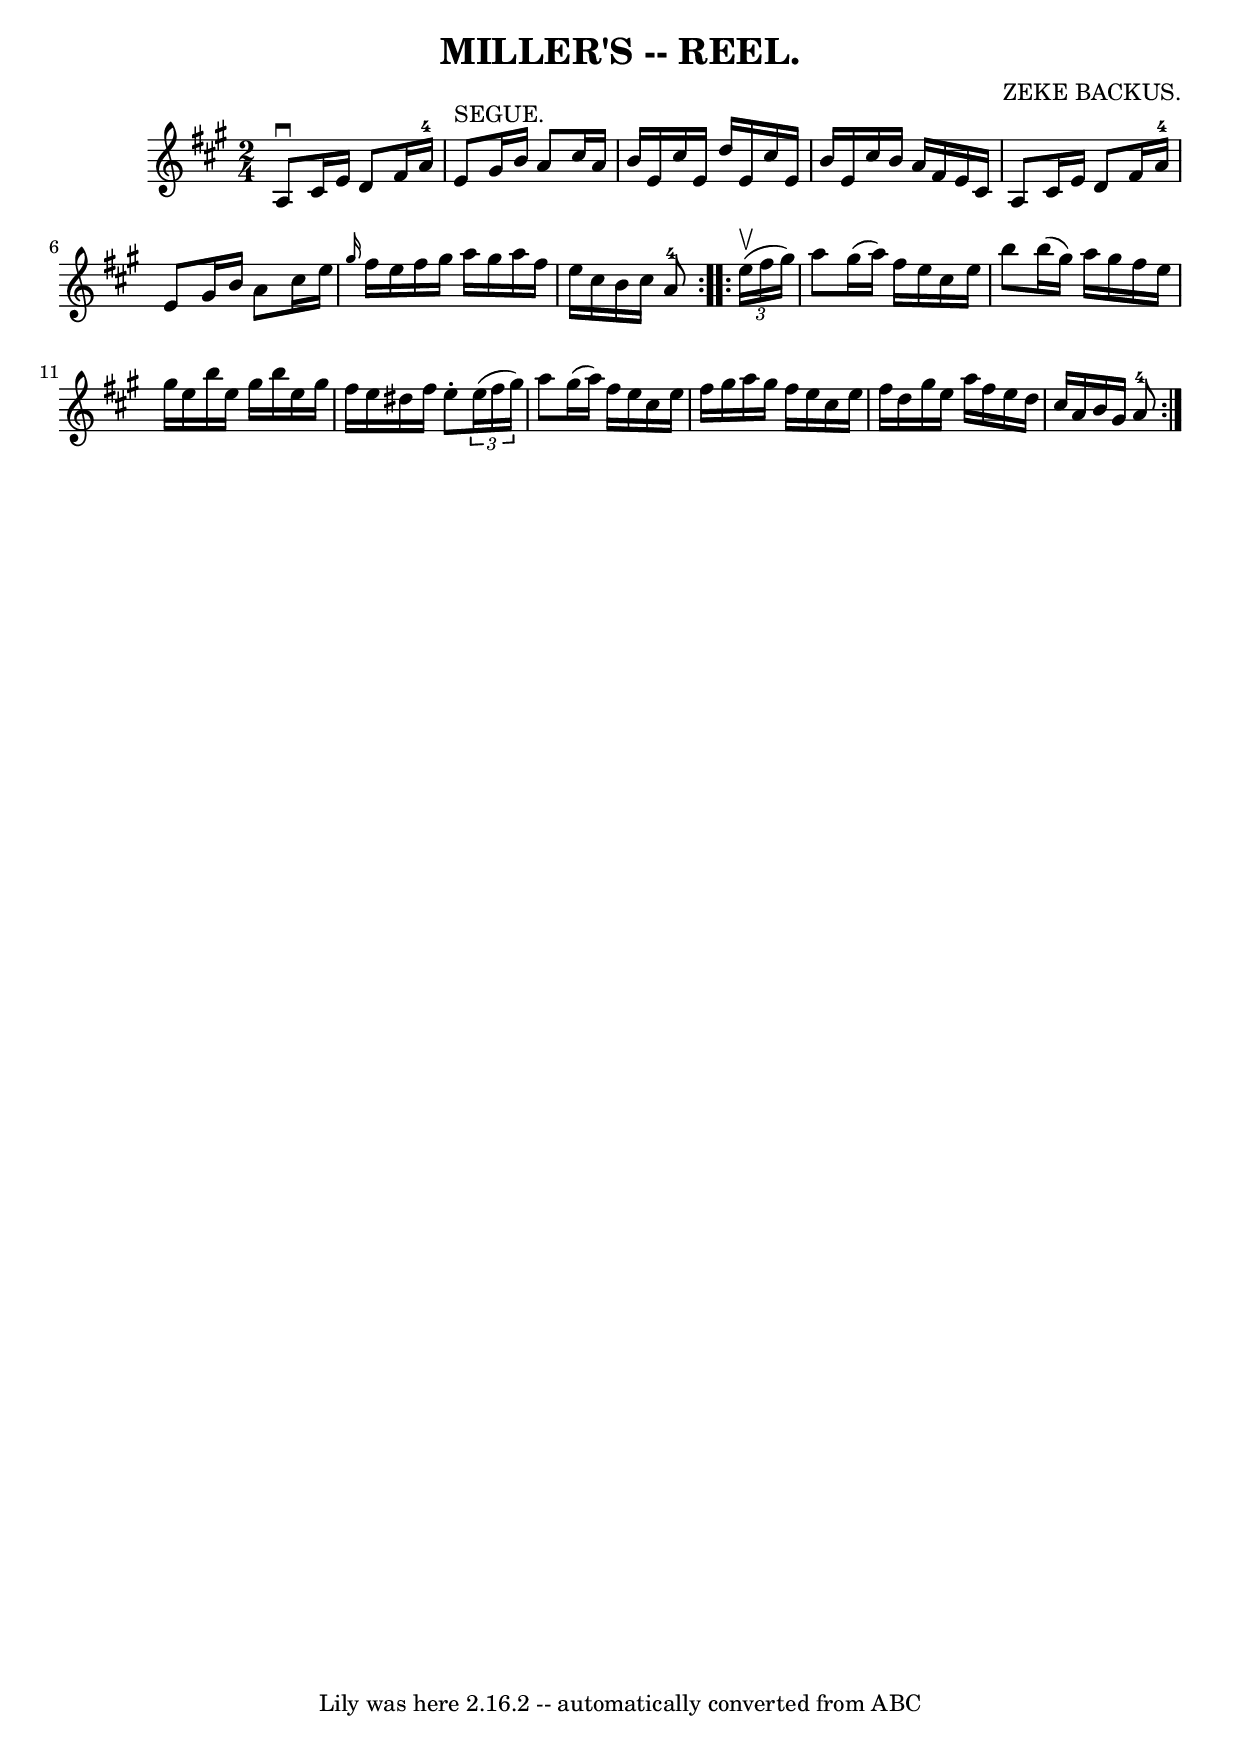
\version "2.16.2"
\include "Mammoth.ily"
\header {
  %% book = "Coles"
 composer = "ZEKE BACKUS."
 crossRefNumber = "1"
 footnotes = ""
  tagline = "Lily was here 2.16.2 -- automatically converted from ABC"
  title = "MILLER'S -- REEL."

}
voicedefault =  {



  \repeat volta 2 {

    \time 2/4 
    \key a \major
 a8^\downbow cs'16 e'16 d'8 fs'16 a'16-4  |
 e'8^"SEGUE." gs'16 b'16 a'8 cs''16 a'16   |
 b'16 e'16 cs''16 e'16 d''16 e'16 cs''16 e'16   |
 b'16 e'16 cs''16 b'16 a'16 fs'16 e'16 cs'16   |
 a8 cs'16 e'16 d'8 fs'16 a'16-4 |
 e'8 gs'16 b'16 a'8 cs''16 e''16   |
    \grace { gs''16  
	   } fs''16 e''16 fs''16 gs''16 a''16 gs''16 a''16 fs''16    |
 e''16 cs''16 b'16 cs''16 a'8-4 
  }     

  \repeat volta 2 {
    \times 2/3 { e''16 (^\upbow fs''16 gs''16)  	       }   |
 a''8 gs''16 (a''16) fs''16 e''16 cs''16 e''16  |
 b''8 b''16 (gs''16) a''16 gs''16 fs''16 e''16   |
 gs''16 e''16 b''16 e''16 gs''16 b''16 e''16 gs''16   |
 fs''16 e''16 ds''16 fs''16 e''8-.  
    \times 2/3 { e''16 (fs''16 gs''16)  	       }  |
 a''8 gs''16 (a''16) fs''16 e''16 cs''16 e''16  |
 fs''16 gs''16 a''16 gs''16 fs''16 e''16 cs''16 e''16   |
 fs''16 d''16 gs''16 e''16 a''16 fs''16 e''16 d''16    |
 cs''16 a'16 b'16 gs'16 a'8-4 
  }   

}

\score{
  <<

    \context Staff="default"
    {
      \voicedefault 
      
    }

  >>
  \layout {
    
  }
  \midi {
  }

}
